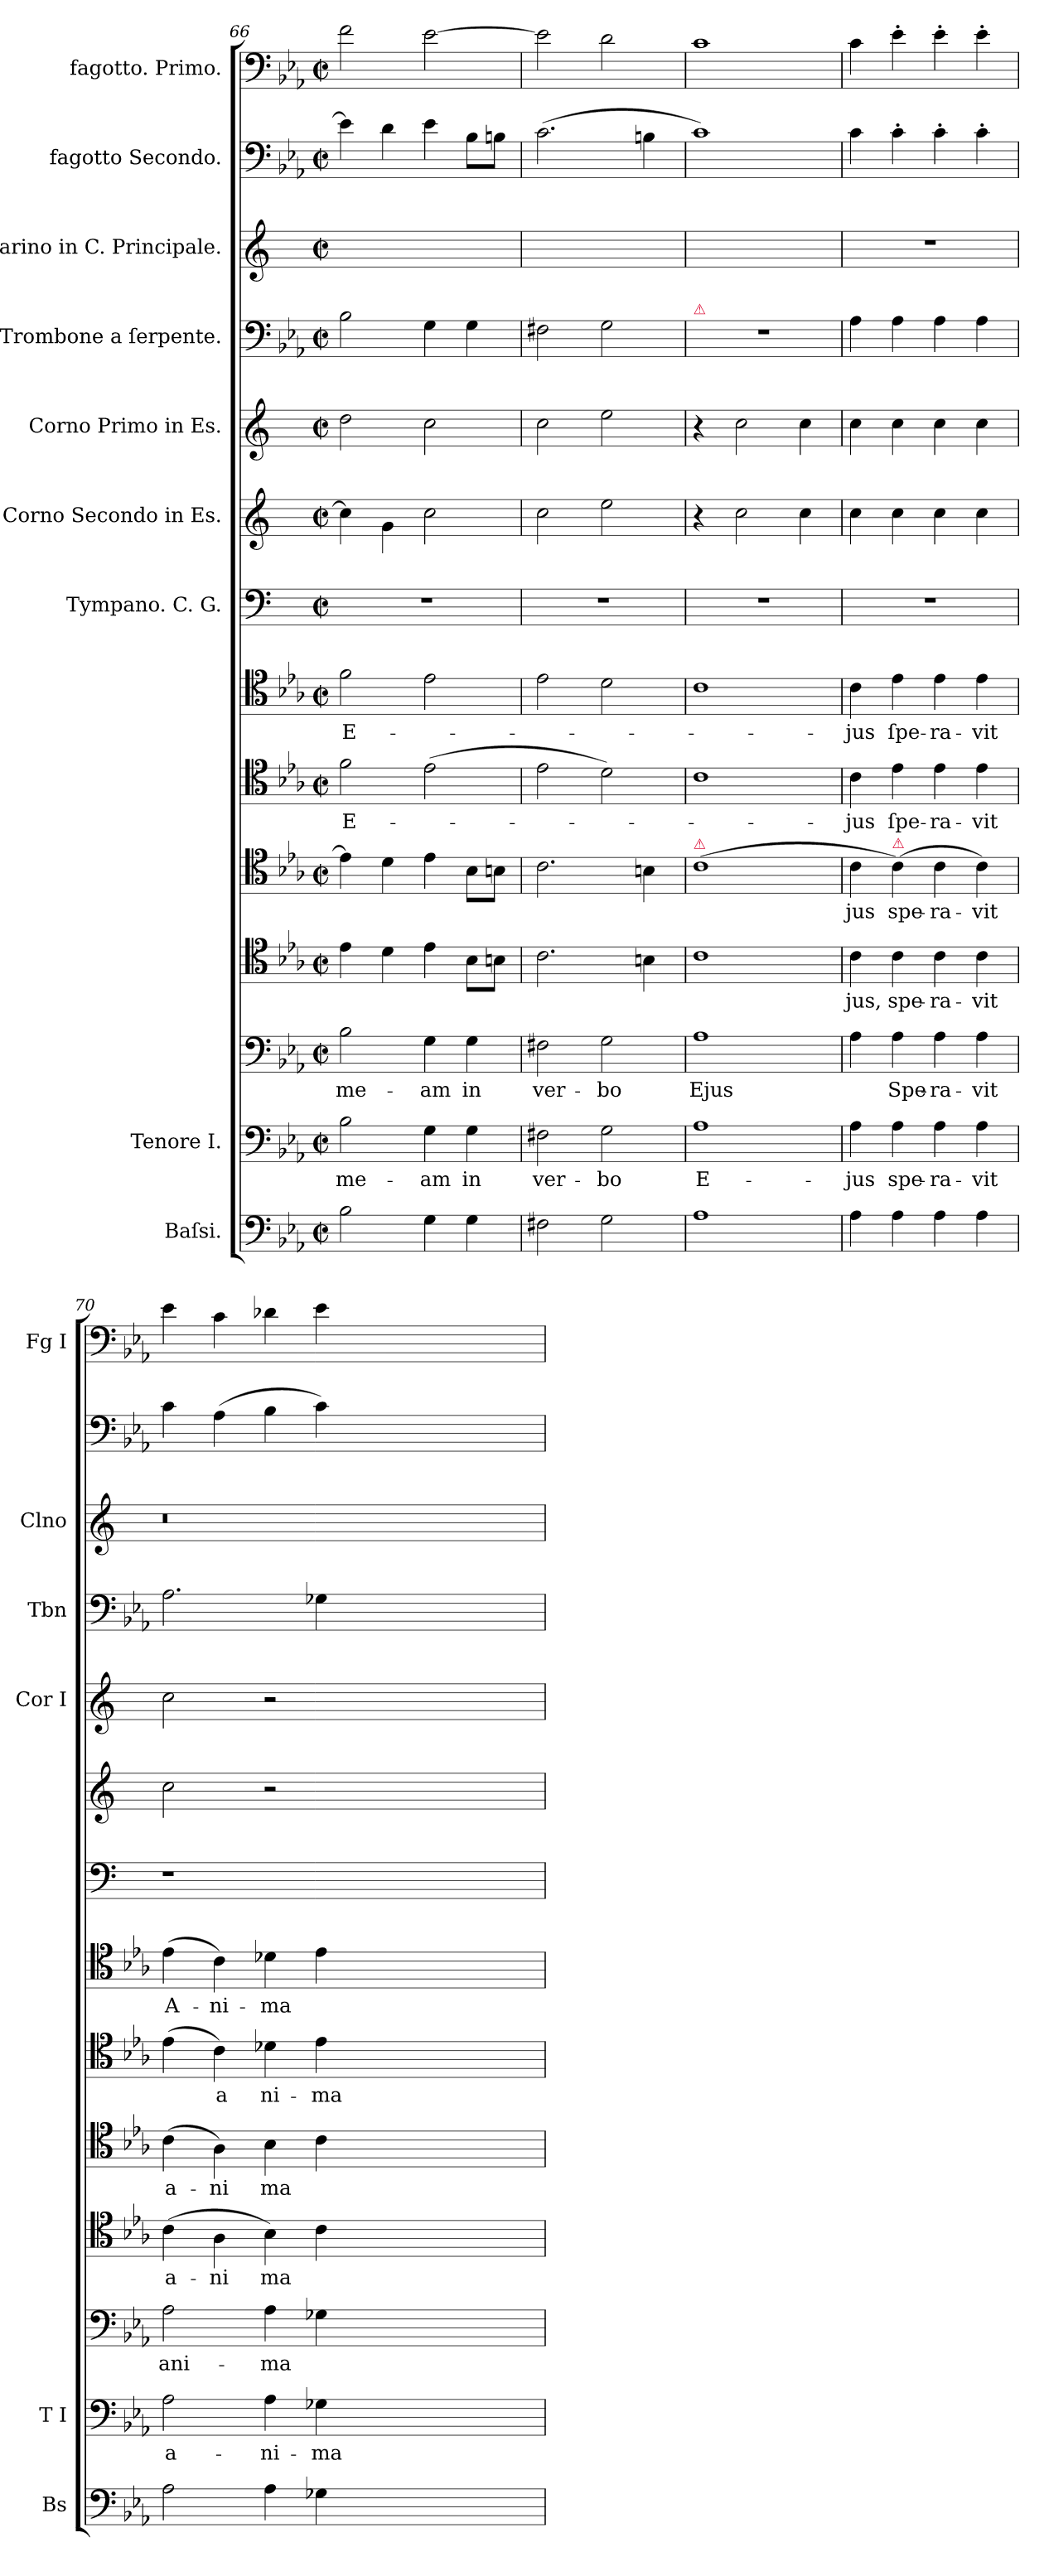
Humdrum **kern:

**kern	**kern	**text	**kern	**text	**kern	**text	**kern	**text	**kern	**text	**kern	**text	**kern	**kern	**kern	**kern	**kern	**kern	**kern
*part9	*part8	*part8	*part8	*part8	*part8	*part8	*part8	*part8	*part8	*part8	*part8	*part8	*part7	*part6	*part5	*part4	*part3	*part2	*part1
*staff14	*staff13	*staff13	*staff12	*staff12	*staff11	*staff11	*staff10	*staff10	*staff9	*staff9	*staff8	*staff8	*staff7	*staff6	*staff5	*staff4	*staff3	*staff2	*staff1
*I"Baſsi.	*I"Tenore I.	*	*	*	*	*	*	*	*	*	*	*	*I"Tympano. C. G.	*I"Corno Secondo in Es.	*I"Corno Primo in Es.	*I"Trombone a ſerpente.	*I"Clarino in C. Principale.	*I"fagotto Secondo.	*I"fagotto. Primo.
*I'Bs	*I'T I	*	*	*	*	*	*	*	*	*	*	*	*	*	*I'Cor I	*I'Tbn	*I'Clno	*	*I'Fg I
*clefF4	*clefF4	*	*clefF4	*	*clefC4	*	*clefC4	*	*clefC4	*	*clefC4	*	*clefF4	*clefG2	*clefG2	*clefF4	*clefG2	*clefF4	*clefF4
*	*	*	*	*	*	*	*	*	*	*	*	*	*	*ITrd5c9	*ITrd5c9	*	*	*	*
*k[b-e-a-]	*k[b-e-a-]	*	*k[b-e-a-]	*	*k[b-e-a-]	*	*k[b-e-a-]	*	*k[b-e-a-]	*	*k[b-e-a-]	*	*k[]	*k[b-e-a-]	*k[b-e-a-]	*k[b-e-a-]	*k[]	*k[b-e-a-]	*k[b-e-a-]
*c:	*c:	*	*c:	*	*c:	*	*c:	*	*c:	*	*c:	*	*	*c:	*c:	*c:	*	*c:	*c:
*M2/2	*M2/2	*	*M2/2	*	*M2/2	*	*M2/2	*	*M2/2	*	*M2/2	*	*M2/2	*M2/2	*M2/2	*M2/2	*M2/2	*M2/2	*M2/2
*met(c|)	*met(c|)	*	*met(c|)	*	*met(c|)	*	*met(c|)	*	*met(c|)	*	*met(c|)	*	*met(c|)	*met(c|)	*met(c|)	*met(c|)	*met(c|)	*met(c|)	*met(c|)
=66	=66	=66	=66	=66	=66	=66	=66	=66	=66	=66	=66	=66	=66	=66	=66	=66	=66	=66	=66
2B-\	2B-\	me-	2B-\	me-	4e-\	.	4e-\]	.	2f\	E-	2f\	E-	1r	4e-\]	2f\	2B-\	1ryy	4e-\]	2f\
.	.	.	.	.	4d\	.	4d\	.	.	.	.	.	.	4B-\	.	.	.	4d\	.
4G\	4G\	-am	4G\	-am	4e-\	.	4e-\	.	(>2e-\	.	2e-\	.	.	2e-\	2e-\	4G\	.	4e-\	[2e-\
4G\	4G\	in	4G\	in	8B-\L	.	8B-\L	.	.	.	.	.	.	.	.	4G\	.	8B-\L	.
.	.	.	.	.	8Bn\J	.	8Bn\J	.	.	.	.	.	.	.	.	.	.	8Bn\J	.
=67	=67	=67	=67	=67	=67	=67	=67	=67	=67	=67	=67	=67	=67	=67	=67	=67	=67	=67	=67
2F#X\	2F#X\	ver-	2F#X\	ver-	2.c\	.	2.c\	.	2e-\	.	2e-\	.	1r	2e-\	2e-\	2F#X\	1ryy	(>2.c\	2e-\]
2G\	2G\	-bo	2G\	-bo	.	.	.	.	2d\)	.	2d\	.	.	2g\	2g\	2G\	.	.	2d\
.	.	.	.	.	4Bn\	.	4Bn\	.	.	.	.	.	.	.	.	.	.	4Bn\	.
=68	=68	=68	=68	=68	=68	=68	=68	=68	=68	=68	=68	=68	=68	=68	=68	=68	=68	=68	=68
!	!	!	!	!	!	!	!	!	!	!	!	!	!	!	!	!LO:TX:a:color=crimson:t=⚠	!	!	!
!	!	!	!	!	!	!	!LO:TX:a:color=crimson:t=⚠	!	!	!	!	!	!	!	!	!	!	!	!
1A-\	1A-\	E-	1A-\	Ejus	1c\	.	(>1c\	.	1c\	.	1c\	.	1r	4r	4r	1r	1ryy	1c\)	1c\
.	.	.	.	.	.	.	.	.	.	.	.	.	.	2e-\	2e-\	.	.	.	.
.	.	.	.	.	.	.	.	.	.	.	.	.	.	4e-\	4e-\	.	.	.	.
=69	=69	=69	=69	=69	=69	=69	=69	=69	=69	=69	=69	=69	=69	=69	=69	=69	=69	=69	=69
4A-\	4A-\	-jus	4A-\	.	4c\	-jus,	4c\	-jus	4c\	-jus	4c\	-jus	1r	4e-\	4e-\	4A-\	1r	4c\	4c\
!	!	!	!	!	!	!	!LO:TX:a:color=crimson:t=⚠	!	!	!	!	!	!	!	!	!	!	!	!
4A-\	4A-\	spe-	4A-\	Spe-	4c\	spe-	(>4c\)	spe-	4e-\	ſpe-	4e-\	ſpe-	.	4e-\	4e-\	4A-\	.	4c'\	4e-'\
4A-\	4A-\	-ra-	4A-\	-ra-	4c\	-ra-	4c\	-ra-	4e-\	-ra-	4e-\	-ra-	.	4e-\	4e-\	4A-\	.	4c'\	4e-'\
4A-\	4A-\	-vit	4A-\	-vit	4c\	-vit	4c\)	-vit	4e-\	-vit	4e-\	-vit	.	4e-\	4e-\	4A-\	.	4c'\	4e-'\
=70	=70	=70	=70	=70	=70	=70	=70	=70	=70	=70	=70	=70	=70	=70	=70	=70	=70	=70	=70
2A-\	2A-\	a-	2A-\	ani-	(>4c\	a-	(>4c\	a-	(>4e-\	.	(>4e-\	A-	1r	2e-\	2e-\	2.A-\	0.r	4c\	4e-\
.	.	.	.	.	4A-\	-ni	4A-\)	-ni	4c\)	a	4c\)	-ni-	.	.	.	.	.	(>4A-\	4c\
4A-\	4A-\	-ni-	4A-\	-ma	4B-\)	-ma	4B-\	-ma	4d-X\	-ni-	4d-X\	-ma	.	2r	2r	.	.	4B-\	4d-X\
4G-X\	4G-X\	-ma	4G-X\	.	4c\	.	4c\	.	4e-\	-ma	4e-\	.	.	.	.	4G-X\	.	4c\)	4e-\
0ryy	0ryy	.	0ryy	.	0ryy	.	0ryy	.	0ryy	.	0ryy	.	0ryy	0ryy	0ryy	0ryy	.	0ryy	0ryy
=	=	=	=	=	=	=	=	=	=	=	=	=	=	=	=	=	=	=	=
*-	*-	*-	*-	*-	*-	*-	*-	*-	*-	*-	*-	*-	*-	*-	*-	*-	*-	*-	*-
